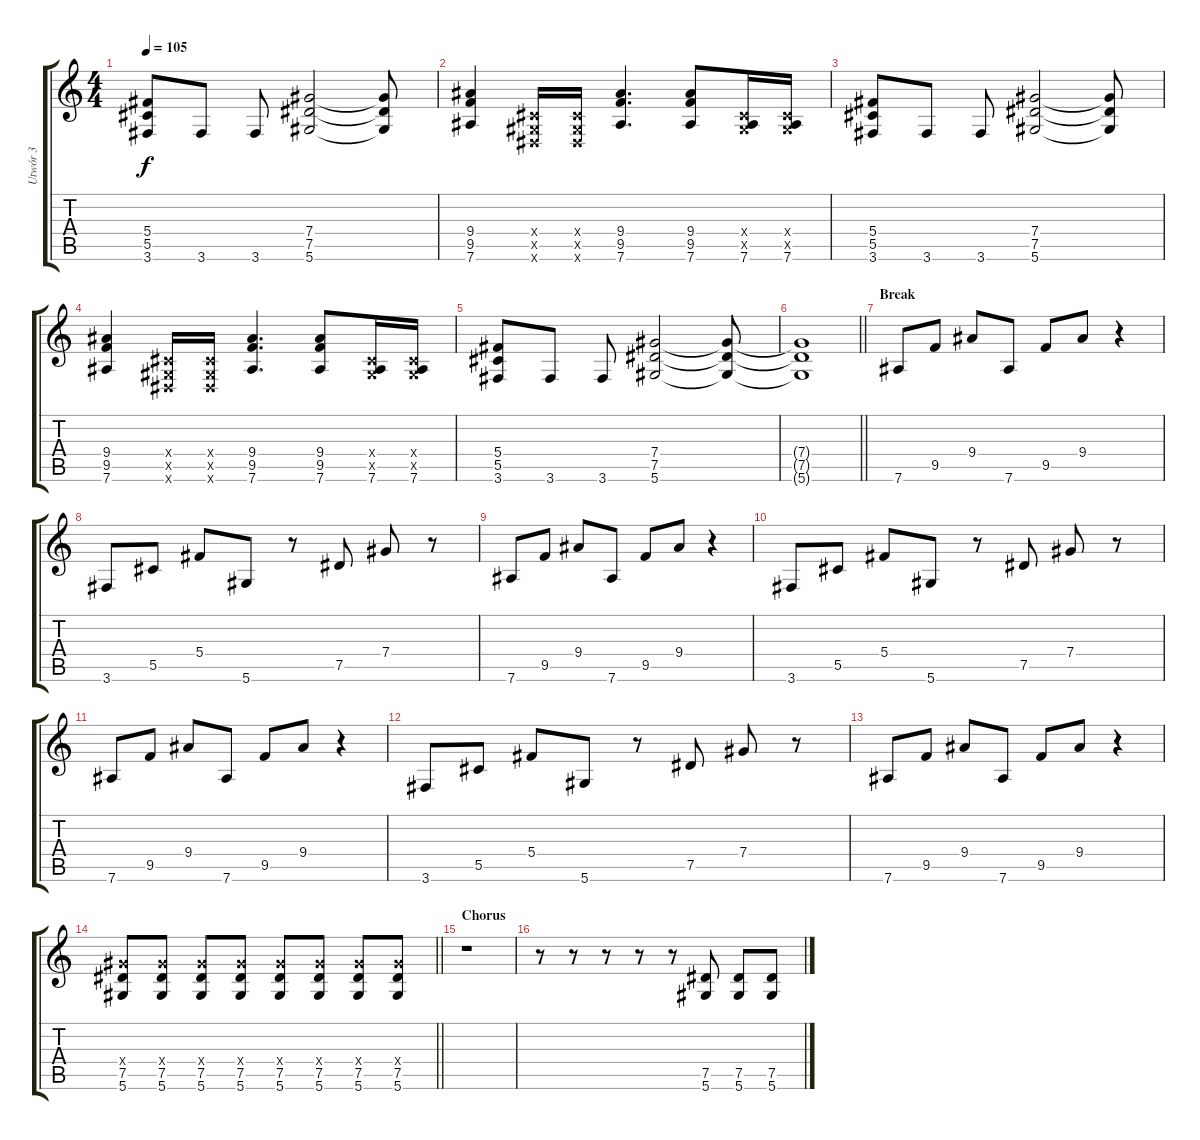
\track ("Utwór 3" "Utwór 3") {instrument distortionguitar}
\staff {score tabs}
\tuning (Eb4 Bb3 Gb3 Db3 Ab2 Eb2) {hide}
\ts (4 4)
\tempo 105
\clef g2
\ks c
(5.4 5.5 3.6).8{dy f} 3.6.8 3.6.8 (7.4 7.5 5.6).2 (7.4{t} 7.5{t} 5.6{t}).8 |
(9.4 9.5 7.6).4 (0.4{x} 0.5{x} 0.6{x}).16 (0.4{x} 0.5{x} 0.6{x}).16 (9.4 9.5 7.6).4{d} (9.4 9.5 7.6).8 (0.4{x} 0.5{x} 7.6).16 (0.4{x} 0.5{x} 7.6).16 |
(5.4 5.5 3.6).8 3.6.8 3.6.8 (7.4 7.5 5.6).2 (7.4{t} 7.5{t} 5.6{t}).8 |
(9.4 9.5 7.6).4 (0.4{x} 0.5{x} 0.6{x}).16 (0.4{x} 0.5{x} 0.6{x}).16 (9.4 9.5 7.6).4{d} (9.4 9.5 7.6).8 (0.4{x} 0.5{x} 7.6).16 (0.4{x} 0.5{x} 7.6).16 |
(5.4 5.5 3.6).8 3.6.8 3.6.8 (7.4 7.5 5.6).2 (7.4{t} 7.5{t} 5.6{t}).8 |
\barLineRight lightlight
(7.4{t} 7.5{t} 5.6{t}).1 |
\section ("" "Break")
7.6.8 9.5.8 9.4.8 7.6.8 9.5.8 9.4.8 r.4 |
3.6.8 5.5.8 5.4.8 5.6.8 r.8 7.5.8 7.4.8 r.8 |
7.6.8 9.5.8 9.4.8 7.6.8 9.5.8 9.4.8 r.4 |
3.6.8 5.5.8 5.4.8 5.6.8 r.8 7.5.8 7.4.8 r.8 |
7.6.8 9.5.8 9.4.8 7.6.8 9.5.8 9.4.8 r.4 |
3.6.8 5.5.8 5.4.8 5.6.8 r.8 7.5.8 7.4.8 r.8 |
7.6.8 9.5.8 9.4.8 7.6.8 9.5.8 9.4.8 r.4 |
\barLineRight lightlight
(7.4{x} 7.5 5.6).8 (7.4{x} 7.5 5.6).8 (7.4{x} 7.5 5.6).8 (7.4{x} 7.5 5.6).8 (7.4{x} 7.5 5.6).8 (7.4{x} 7.5 5.6).8 (7.4{x} 7.5 5.6).8 (7.4{x} 7.5 5.6).8 |
\section ("" "Chorus")
r.1 |
r.8 r.8 r.8 r.8 r.8 (7.5 5.6).8 (7.5 5.6).8 (7.5 5.6).8
